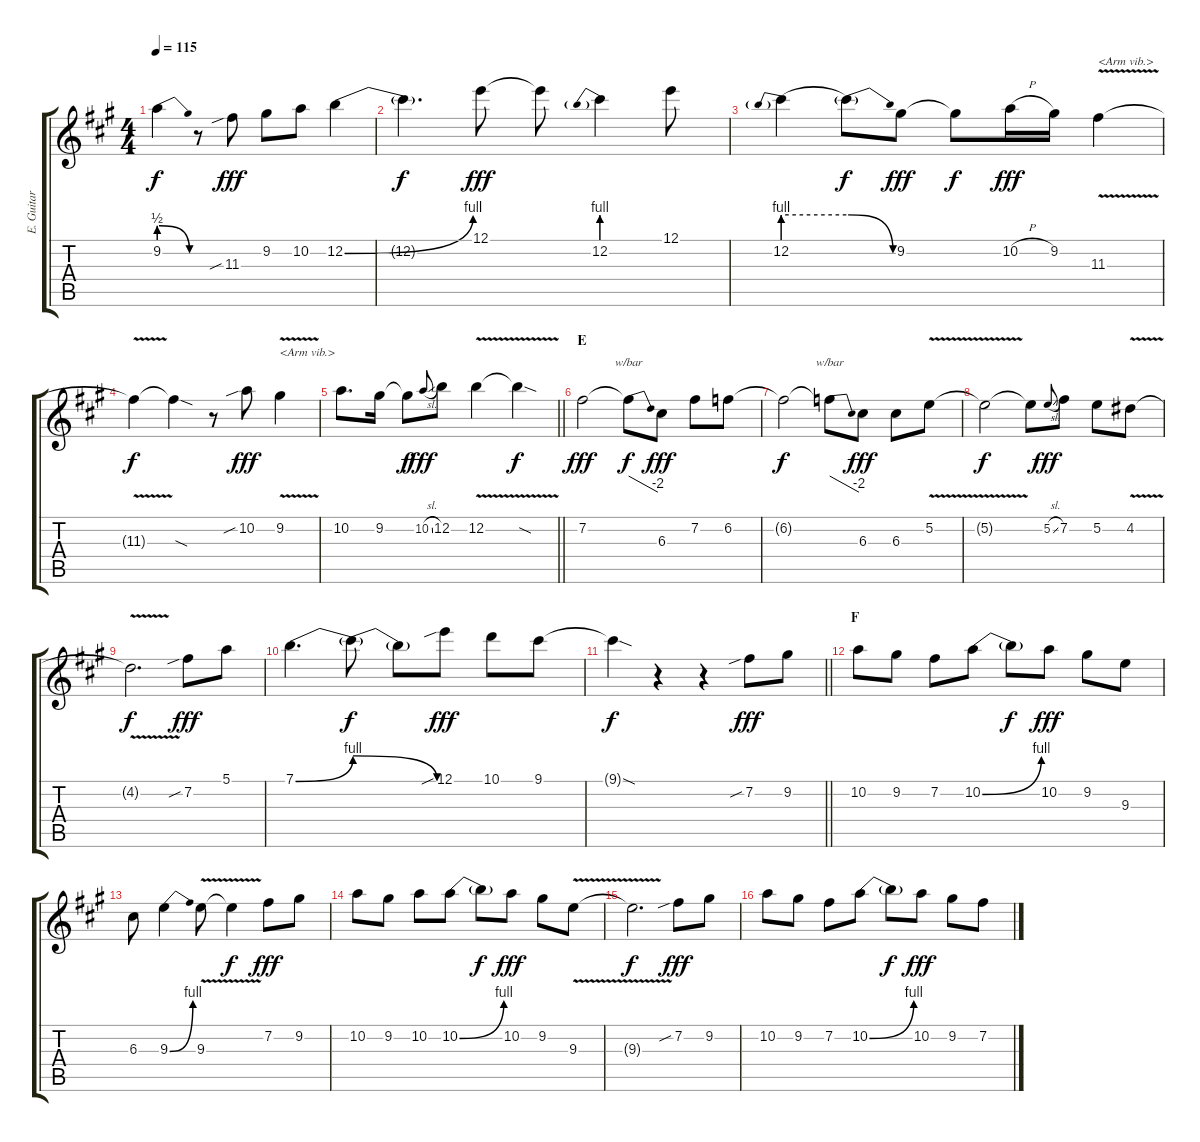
\track ("E. Guitar I" "E. Guitar ") {instrument overdrivenguitar}
\staff {score tabs}
\tuning (E4 B3 G3 D3 A2 E2) {hide}
\ts (4 4)
\tempo 115
\clef g2
\ks a
9.2{be (release 0 2 60 0) t}.4{dy f} r.8 11.3{sib}.8{dy fff} 9.2.8 10.2.8 12.2{be (bend 0 0 60 4)}.4 |
12.2{t}.4{d dy f} 12.1.8{dy fff} 12.1{t}.8 12.2{be (prebend 0 4 60 4)}.4 12.1.8 |
12.2{be (prebend 0 4 60 4)}.4 12.2{be (release 0 4 60 0) t}.8{dy f} 9.2.8{dy fff} 9.2{t}.8{dy f} 10.2{h}.16{dy fff} 9.2.16 11.3{v}.4{txt "<Arm vib.>"} |
11.3{t}.4{dy f} 11.3{sod t}.4 r.8 10.2{sib}.8{dy fff} 9.2{v}.4{txt "<Arm vib.>"} |
\barLineRight lightlight
10.2.8{d} 9.2.16 9.2{t}.8{dy f} 10.2{sl}.8{gr onbeat dy fff} 12.2.8 12.2{v}.4 12.2{sod t}.4{dy f} |
\section ("" "E")
7.2.2{dy fff} 7.2{t}.8{tbe (dive default 0 0 60 -8) dy f} 6.3.8{dy fff} 7.2.8 6.2.8 |
6.2{t}.2{dy f} 6.2{t}.8{tbe (dive default 0 0 60 -8)} 6.3.8{dy fff} 6.3.8 5.2{v}.8 |
5.2{t}.2{dy f} 5.2{t}.8 5.2{sl}.8{gr onbeat dy fff} 7.2.8 5.2.8 4.2{v}.8 |
4.2{t}.2{d dy f} 7.2{sib}.8{dy fff} 5.1.8 |
7.1{be (bend 0 0 60 4)}.4{d} 7.1{be (release 0 4 60 0) t}.8{dy f} 7.1{t}.8 12.1{sib}.8{dy fff} 10.1.8 9.1.8 |
\barLineRight lightlight
9.1{sod t}.4{dy f} r.4 r.4 7.2{sib}.8{dy fff} 9.2.8 |
\section ("" "F")
10.2.8 9.2.8 7.2.8 10.2{be (bend 0 0 60 4)}.8 10.2{t}.8{dy f} 10.2.8{dy fff} 9.2.8 9.3.8 |
6.3.8 9.3{be (bend 0 0 60 4)}.4 9.3{v}.8 9.3{t}.4{dy f} 7.2.8{dy fff} 9.2.8 |
10.2.8 9.2.8 10.2.8 10.2{be (bend 0 0 60 4)}.8 10.2{t}.8{dy f} 10.2.8{dy fff} 9.2.8 9.3{v}.8 |
9.3{t}.2{d dy f} 7.2{sib}.8{dy fff} 9.2.8 |
10.2.8 9.2.8 7.2.8 10.2{be (bend 0 0 60 4)}.8 10.2{t}.8{dy f} 10.2.8{dy fff} 9.2.8 7.2.8
